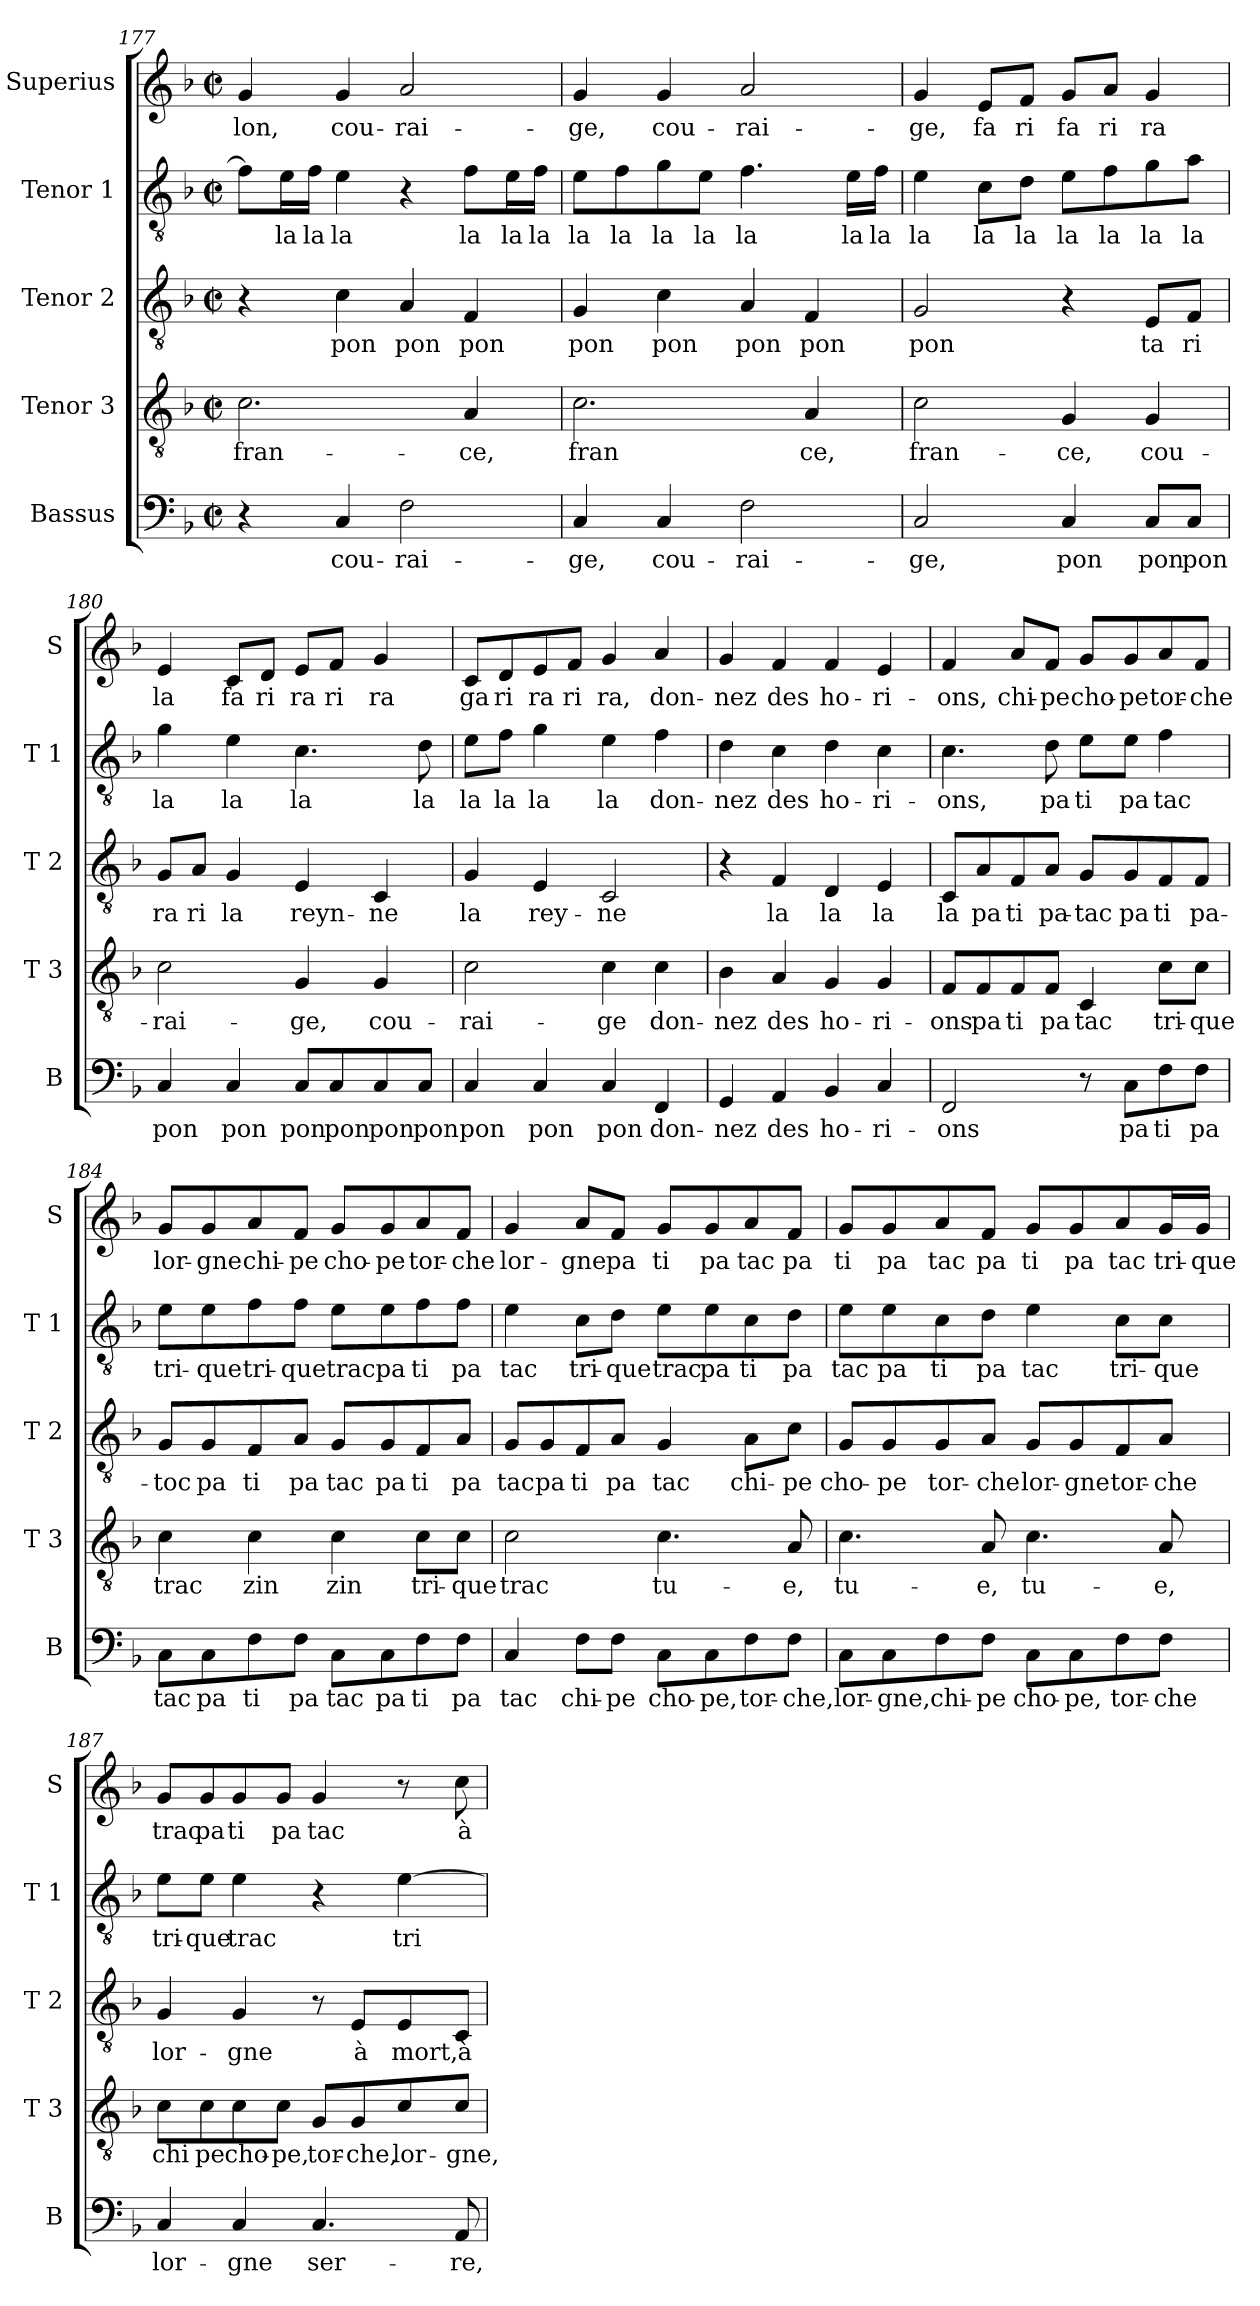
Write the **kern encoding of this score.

**kern	**text	**kern	**text	**kern	**text	**kern	**text	**kern	**text
*part5	*part5	*part4	*part4	*part3	*part3	*part2	*part2	*part1	*part1
*staff5	*staff5	*staff4	*staff4	*staff3	*staff3	*staff2	*staff2	*staff1	*staff1
*I"Bassus	*	*I"Tenor 3	*	*I"Tenor 2	*	*I"Tenor 1	*	*I"Superius	*
*I'B	*	*I'T 3	*	*I'T 2	*	*I'T 1	*	*I'S	*
*clefF4	*	*clefGv2	*	*clefGv2	*	*clefGv2	*	*clefG2	*
*k[b-]	*	*k[b-]	*	*k[b-]	*	*k[b-]	*	*k[b-]	*
*F:	*	*F:	*	*F:	*	*F:	*	*F:	*
*M2/2	*	*M2/2	*	*M2/2	*	*M2/2	*	*M2/2	*
*met(c|)	*	*met(c|)	*	*met(c|)	*	*met(c|)	*	*met(c|)	*
=177	=177	=177	=177	=177	=177	=177	=177	=177	=177
4r	.	2.c\	fran-	4r	.	8f\L]	.	4g/	lon,
.	.	.	.	.	.	16e\L	la	.	.
.	.	.	.	.	.	16f\JJ	la	.	.
4C/	cou-	.	.	4c\	pon	4e\	la	4g/	cou-
2F\	-rai-	.	.	4A/	pon	4r	.	2a/	-rai-
.	.	4A/	-ce,	4F/	pon	8f\L	la	.	.
.	.	.	.	.	.	16e\L	la	.	.
.	.	.	.	.	.	16f\JJ	la	.	.
!!LO:PB:g=z
=178	=178	=178	=178	=178	=178	=178	=178	=178	=178
4C/	-ge,	2.c\	fran	4G/	pon	8e\L	la	4g/	-ge,
.	.	.	.	.	.	8f\	la	.	.
4C/	cou-	.	.	4c\	pon	8g\	la	4g/	cou-
.	.	.	.	.	.	8e\J	la	.	.
2F\	-rai-	.	.	4A/	pon	4.f\	la	2a/	-rai-
.	.	4A/	ce,	4F/	pon	.	.	.	.
.	.	.	.	.	.	16e\LL	la	.	.
.	.	.	.	.	.	16f\JJ	la	.	.
=179	=179	=179	=179	=179	=179	=179	=179	=179	=179
2C/	-ge,	2c\	fran-	2G/	pon	4e\	la	4g/	-ge,
.	.	.	.	.	.	8c\L	la	8e/L	fa
.	.	.	.	.	.	8d\J	la	8f/J	ri
4C/	pon	4G/	-ce,	4r	.	8e\L	la	8g/L	fa
.	.	.	.	.	.	8f\	la	8a/J	ri
8C/L	pon	4G/	cou-	8E/L	ta	8g\	la	4g/	ra
8C/J	pon	.	.	8F/J	ri	8a\J	la	.	.
=180	=180	=180	=180	=180	=180	=180	=180	=180	=180
4C/	pon	2c\	-rai-	8G/L	ra	4g\	la	4e/	la
.	.	.	.	8A/J	ri	.	.	.	.
4C/	pon	.	.	4G/	la	4e\	la	8c/L	fa
.	.	.	.	.	.	.	.	8d/J	ri
8C/L	pon	4G/	-ge,	4E/	reyn-	4.c\	la	8e/L	ra
8C/	pon	.	.	.	.	.	.	8f/J	ri
8C/	pon	4G/	cou-	4C/	-ne	.	.	4g/	ra
8C/J	pon	.	.	.	.	8d\	la	.	.
!!LO:LB:g=z
=181	=181	=181	=181	=181	=181	=181	=181	=181	=181
4C/	pon	2c\	-rai-	4G/	la	8e\L	la	8c/L	ga
.	.	.	.	.	.	8f\J	la	8d/	ri
4C/	pon	.	.	4E/	rey-	4g\	la	8e/	ra
.	.	.	.	.	.	.	.	8f/J	ri
4C/	pon	4c\	-ge	2C/	-ne	4e\	la	4g/	ra,
4FF/	don-	4c\	don-	.	.	4f\	don-	4a/	don-
=182	=182	=182	=182	=182	=182	=182	=182	=182	=182
4GG/	-nez	4B-\	-nez	4r	.	4d\	-nez	4g/	-nez
4AA/	des	4A/	des	4F/	la	4c\	des	4f/	des
4BB-/	ho-	4G/	ho-	4D/	la	4d\	ho-	4f/	ho-
4C/	-ri-	4G/	-ri-	4E/	la	4c\	-ri-	4e/	-ri-
=183	=183	=183	=183	=183	=183	=183	=183	=183	=183
2FF/	-ons	8F/L	-ons	8C/L	la	4.c\	-ons,	4f/	-ons,
.	.	8F/	pa	8A/	pa	.	.	.	.
.	.	8F/	ti	8F/	ti	.	.	8a/L	chi-
.	.	8F/J	pa	8A/J	pa-	8d\	pa	8f/J	-pe
8r	.	4C/	tac	8G/L	-tac	8e\L	ti	8g/L	cho-
8C\L	pa	.	.	8G/	pa	8e\J	pa	8g/	-pe
8F\	ti	8c\L	tri-	8F/	ti	4f\	tac	8a/	tor-
8F\J	pa	8c\J	-que	8F/J	pa-	.	.	8f/J	-che
!!LO:LB:g=z
=184	=184	=184	=184	=184	=184	=184	=184	=184	=184
8C\L	tac	4c\	trac	8G/L	-toc	8e\L	tri-	8g/L	lor-
8C\	pa	.	.	8G/	pa	8e\	-que	8g/	-gne
8F\	ti	4c\	zin	8F/	ti	8f\	tri-	8a/	chi-
8F\J	pa	.	.	8A/J	pa	8f\J	-que	8f/J	-pe
8C\L	tac	4c\	zin	8G/L	tac	8e\L	trac	8g/L	cho-
8C\	pa	.	.	8G/	pa	8e\	pa	8g/	-pe
8F\	ti	8c\L	tri-	8F/	ti	8f\	ti	8a/	tor-
8F\J	pa	8c\J	-que	8A/J	pa	8f\J	pa	8f/J	-che
=185	=185	=185	=185	=185	=185	=185	=185	=185	=185
4C/	tac	2c\	trac	8G/L	tac	4e\	tac	4g/	lor-
.	.	.	.	8G/	pa	.	.	.	.
8F\L	chi-	.	.	8F/	ti	8c\L	tri-	8a/L	-gne
8F\J	-pe	.	.	8A/J	pa	8d\J	-que	8f/J	pa
8C\L	cho-	4.c\	tu-	4G/	tac	8e\L	trac	8g/L	ti
8C\	-pe,	.	.	.	.	8e\	pa	8g/	pa
8F\	tor-	.	.	8A\L	chi-	8c\	ti	8a/	tac
8F\J	-che,	8A/	-e,	8c\J	-pe	8d\J	pa	8f/J	pa
=186	=186	=186	=186	=186	=186	=186	=186	=186	=186
8C\L	lor-	4.c\	tu-	8G/L	cho-	8e\L	tac	8g/L	ti
8C\	-gne,	.	.	8G/	-pe	8e\	pa	8g/	pa
8F\	chi-	.	.	8G/	tor-	8c\	ti	8a/	tac
8F\J	-pe	8A/	-e,	8A/J	-che	8d\J	pa	8f/J	pa
8C\L	cho-	4.c\	tu-	8G/L	lor-	4e\	tac	8g/L	ti
8C\	-pe,	.	.	8G/	-gne	.	.	8g/	pa
8F\	tor-	.	.	8F/	tor-	8c\L	tri-	8a/	tac
8F\J	-che	8A/	-e,	8A/J	-che	8c\J	-que	16g/L	tri-
.	.	.	.	.	.	.	.	16g/JJ	-que
!!LO:PB:g=z
=187	=187	=187	=187	=187	=187	=187	=187	=187	=187
4C/	lor-	8c\L	chi	4G/	lor-	8e\L	tri-	8g/L	trac
.	.	8c\	pe	.	.	8e\J	-que	8g/	pa
4C/	-gne	8c\	cho-	4G/	-gne	4e\	trac	8g/	ti
.	.	8c\J	-pe,	.	.	.	.	8g/J	pa
4.C/	ser-	8G/L	tor-	8r	.	4r	.	4g/	tac
.	.	8G/	-che,	8E/L	à	.	.	.	.
.	.	8c/	lor-	8E/	mort,	[4e\	tri-	8r	.
8AA/	-re,	8c/J	-gne,	8C/J	à	.	.	8cc\	à
=	=	=	=	=	=	=	=	=	=
*-	*-	*-	*-	*-	*-	*-	*-	*-	*-
